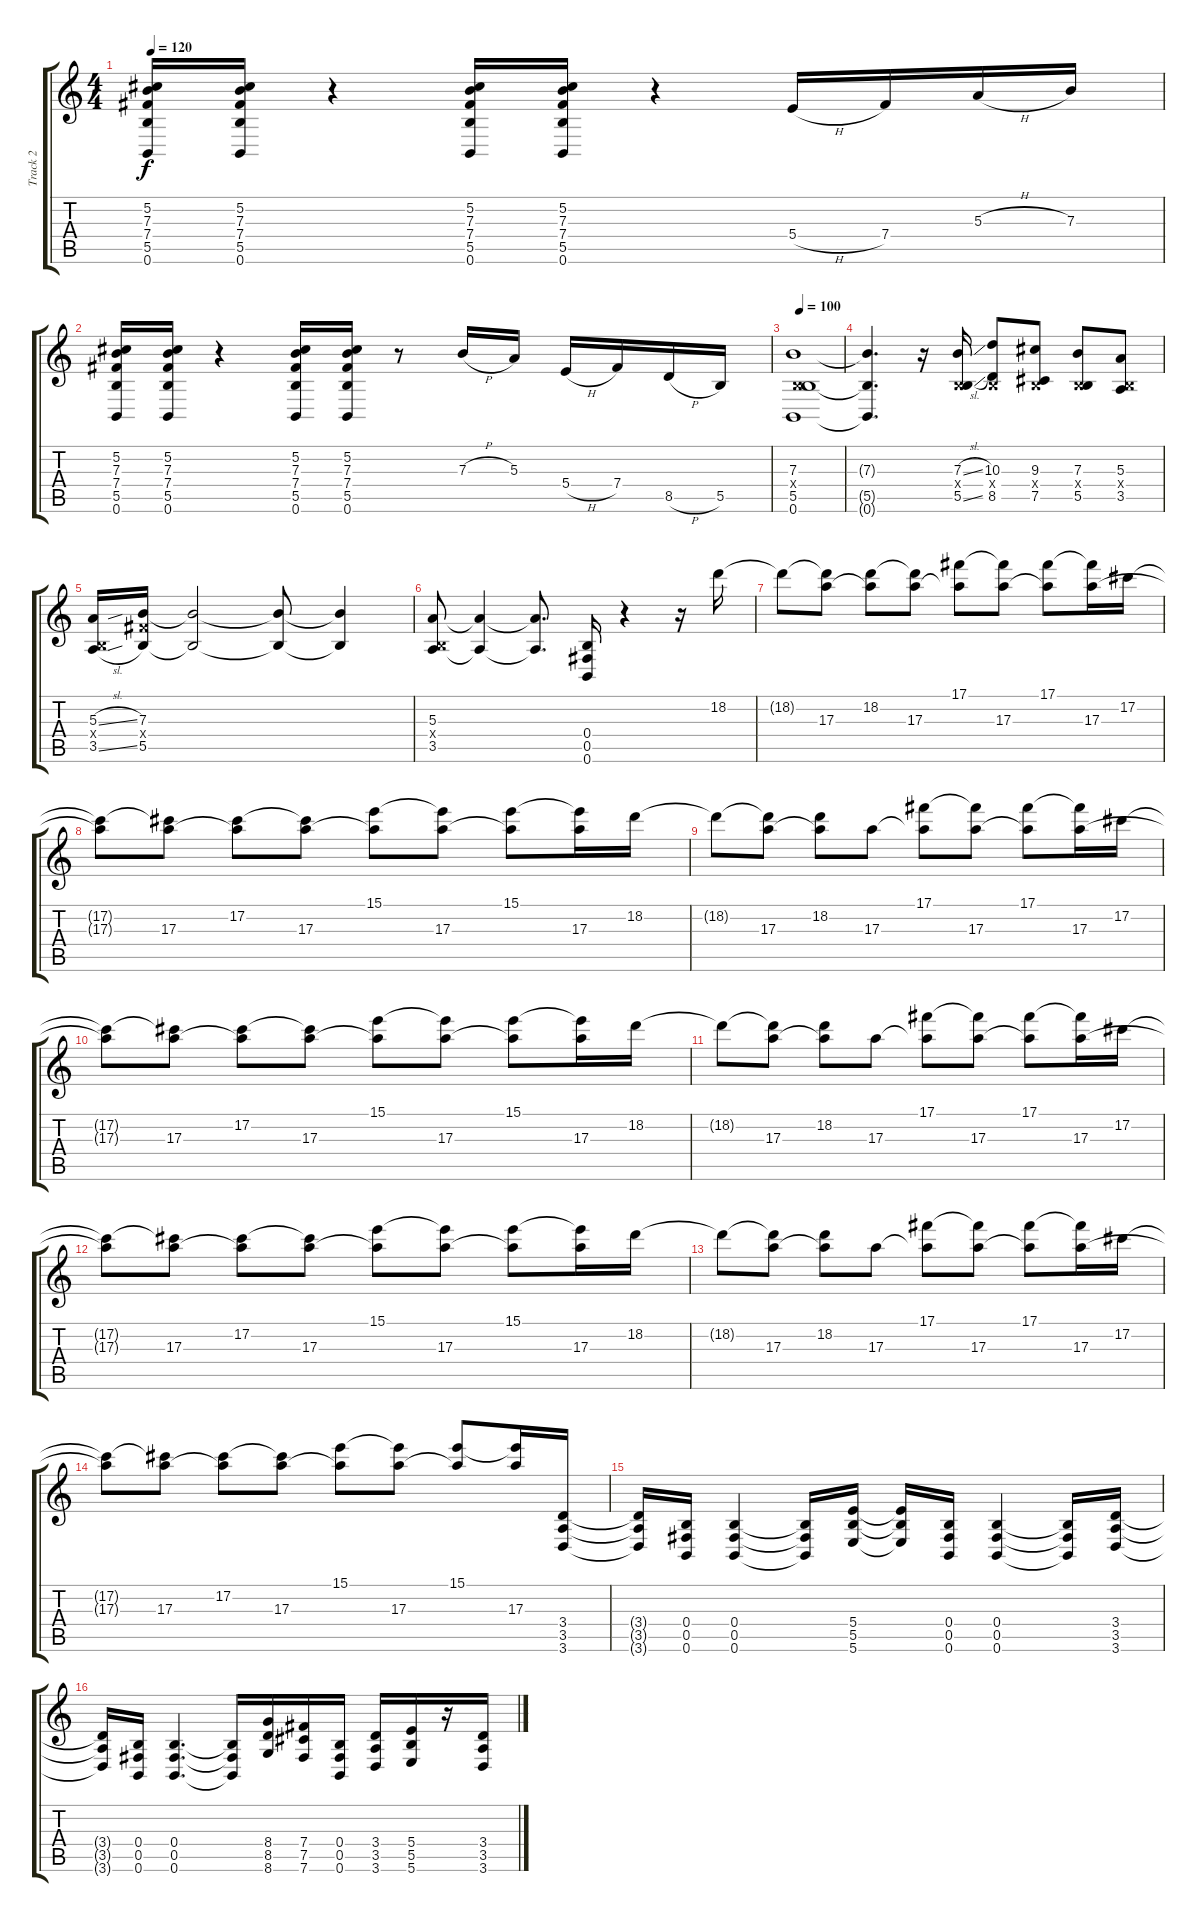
\track ("Track 2" "Track 2") {instrument overdrivenguitar}
\staff {score tabs}
\tuning (Db4 Ab3 E3 B2 Gb2 B1) {hide}
\ts (4 4)
\tempo 120
\clef g2
\ks c
(5.2 7.3 7.4 5.5 0.6).16{dy f} (5.2 7.3 7.4 5.5 0.6).16 r.4 (5.2 7.3 7.4 5.5 0.6).16 (5.2 7.3 7.4 5.5 0.6).16 r.4 5.4{h}.16 7.4.16 5.3{h}.16 7.3.16 |
(5.2 7.3 7.4 5.5 0.6).16 (5.2 7.3 7.4 5.5 0.6).16 r.4 (5.2 7.3 7.4 5.5 0.6).16 (5.2 7.3 7.4 5.5 0.6).16 r.8 7.3{h}.16 5.3.16 5.4{h}.16 7.4.16 8.5{h}.16 5.5.16 |
\tempo 100
(7.3 0.4{x} 5.5 0.6).1 |
(7.3{t} 5.5{t} 0.6{t}).4{d} r.16 (7.3{sl} 0.4{x} 5.5{sl}).16 (10.3 0.4{x} 8.5).8 (9.3 0.4{x} 7.5).8 (7.3 0.4{x} 5.5).8 (5.3 0.4{x} 3.5).8 |
(5.3{sl} 0.4{x} 3.5{sl}).16 (7.3 7.4{x} 5.5).16 (7.3{t} 5.5{t}).2 (7.3{t} 5.5{t}).8 (7.3{t} 5.5{t}).4 |
(5.3 0.4{x} 3.5).8 (5.3{t} 3.5{t}).4 (5.3{t} 3.5{t}).8{d} (0.4 0.5 0.6).16 r.4 r.16 18.2.16 |
18.2{t}.8 (18.2{t} 17.3).8 (18.2 17.3{t}).8 (18.2{t} 17.3).8 (17.1 17.3{t}).8 (17.1{t} 17.3).8 (17.1 17.3{t}).8 (17.1{t} 17.3).16 17.2.16 |
(17.2{t} 17.3{t}).8 (17.2{t} 17.3).8 (17.2 17.3{t}).8 (17.2{t} 17.3).8 (15.1 17.3{t}).8 (15.1{t} 17.3).8 (15.1 17.3{t}).8 (15.1{t} 17.3).16 18.2.16 |
18.2{t}.8 (18.2{t} 17.3).8 (18.2 17.3{t}).8 17.3.8 (17.1 17.3{t}).8 (17.1{t} 17.3).8 (17.1 17.3{t}).8 (17.1{t} 17.3).16 17.2.16 |
(17.2{t} 17.3{t}).8 (17.2{t} 17.3).8 (17.2 17.3{t}).8 (17.2{t} 17.3).8 (15.1 17.3{t}).8 (15.1{t} 17.3).8 (15.1 17.3{t}).8 (15.1{t} 17.3).16 18.2.16 |
18.2{t}.8 (18.2{t} 17.3).8 (18.2 17.3{t}).8 17.3.8 (17.1 17.3{t}).8 (17.1{t} 17.3).8 (17.1 17.3{t}).8 (17.1{t} 17.3).16 17.2.16 |
(17.2{t} 17.3{t}).8 (17.2{t} 17.3).8 (17.2 17.3{t}).8 (17.2{t} 17.3).8 (15.1 17.3{t}).8 (15.1{t} 17.3).8 (15.1 17.3{t}).8 (15.1{t} 17.3).16 18.2.16 |
18.2{t}.8 (18.2{t} 17.3).8 (18.2 17.3{t}).8 17.3.8 (17.1 17.3{t}).8 (17.1{t} 17.3).8 (17.1 17.3{t}).8 (17.1{t} 17.3).16 17.2.16 |
(17.2{t} 17.3{t}).8 (17.2{t} 17.3).8 (17.2 17.3{t}).8 (17.2{t} 17.3).8 (15.1 17.3{t}).8 (15.1{t} 17.3).8 (15.1 17.3{t}).8 (15.1{t} 17.3).16 (3.4 3.5 3.6).16 |
(3.4{t} 3.5{t} 3.6{t}).16 (0.4 0.5 0.6).16 (0.4 0.5 0.6).4 (0.4{t} 0.5{t} 0.6{t}).16 (5.4 5.5 5.6).16 (5.4{t} 5.5{t} 5.6{t}).16 (0.4 0.5 0.6).16 (0.4 0.5 0.6).4 (0.4{t} 0.5{t} 0.6{t}).16 (3.4 3.5 3.6).16 |
(3.4{t} 3.5{t} 3.6{t}).16 (0.4 0.5 0.6).16 (0.4 0.5 0.6).4{d} (0.4{t} 0.5{t} 0.6{t}).16 (8.4 8.5 8.6).16 (7.4 7.5 7.6).16 (0.4 0.5 0.6).16 (3.4 3.5 3.6).16 (5.4 5.5 5.6).16 r.16 (3.4 3.5 3.6).16
